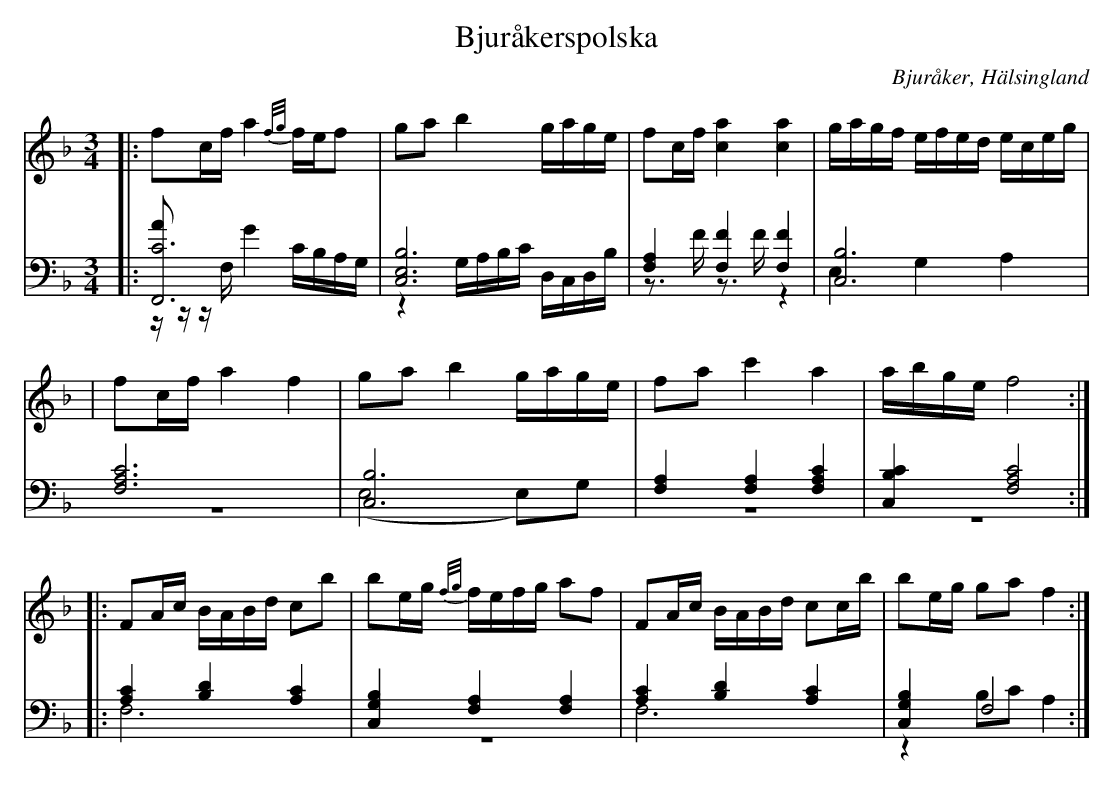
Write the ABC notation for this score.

X:1
T: Bjuråkerspolska
O: Bjuråker, Hälsingland
M: 3/4
L: 1/8
K: F
V:1
V:2
V:3 merge
V: 1
|:fc/f/ a2 {f/g/}f/e/f|ga b2 g/a/g/e/|fc/f/ [c2a2] [c2a2]|g/a/g/f/ e/f/e/d/ e/c/e/g/|
|fc/f/ a2 f2|ga b2 g/a/g/e/|fa c'2 a2| a/b/g/e/ f4:|
|:FA/c/ B/A/B/d/ cb|be/g/ {f/g/}f/e/f/g/ af|FA/c/ B/A/B/d/ cc/b/|be/g/ ga f2:|
V:2 clef=bass
|:[F,,6Ac,6]|[C,6E,6B,6]|[F,2A,2] [F,2F2] [F,2F2]|[C,6B,6]|
[F,6A,6C6]|[C,6B,6]|[F,2A,2] [F,2A,2] [F,2A,2C2]|[C,2B,2C2] [F,4A,4C4]:|
 |:[A,2C2] [B,2D2] [A,2C2]|[C,2G,2B,2] [F,2A,2] [F,2A,2]|[A,2C2] [B,2D2] [A,2C2]|[C,2G,2B,2] F,4 :|
V:3 clef=bass
 |:z/z/z/F,/ G2 C/B,/A,/G,/|z2 G,/A,/B,/C/ D,/C,/D,/B,/|z>F z>F z2|E,2 G,2A,2|
 |z6|(E,4 E,)G,|z6|z6:|
|:F,6|z6|F,6|z2 B,C A,2:|
